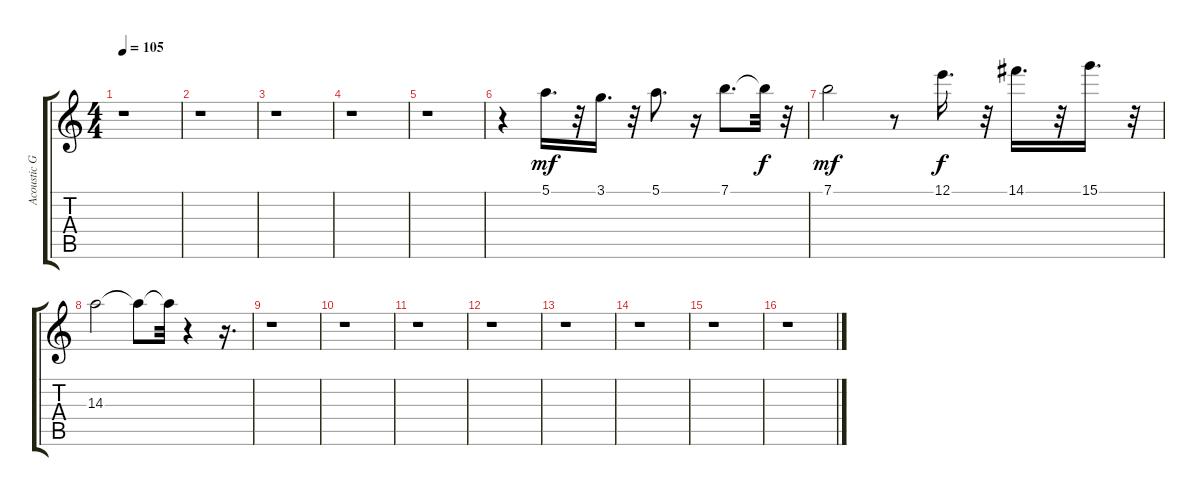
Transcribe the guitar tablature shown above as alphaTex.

\track ("Acoustic Guitar (steel)" "Acoustic G") {instrument acousticguitarsteel}
\staff {score tabs}
\tuning (E4 B3 G3 D3 A2 E2) {hide}
\ts (4 4)
\tempo 105
\clef g2
\ks c
r.1{dy f} |
r.1 |
r.1 |
r.1 |
r.1 |
r.4 5.1.16{d dy mf} r.32 3.1.16{d} r.32 5.1.8{d} r.16 7.1.8{d} 7.1{t}.32{dy f} r.32 |
7.1.2{dy mf} r.8 12.1.16{d dy f} r.32 14.1.16{d} r.32 15.1.16{d} r.32 |
14.3.2 14.3{t}.8 14.3{t}.32 r.4 r.16{d} |
r.1 |
r.1 |
r.1 |
r.1 |
r.1 |
r.1 |
r.1 |
r.1
